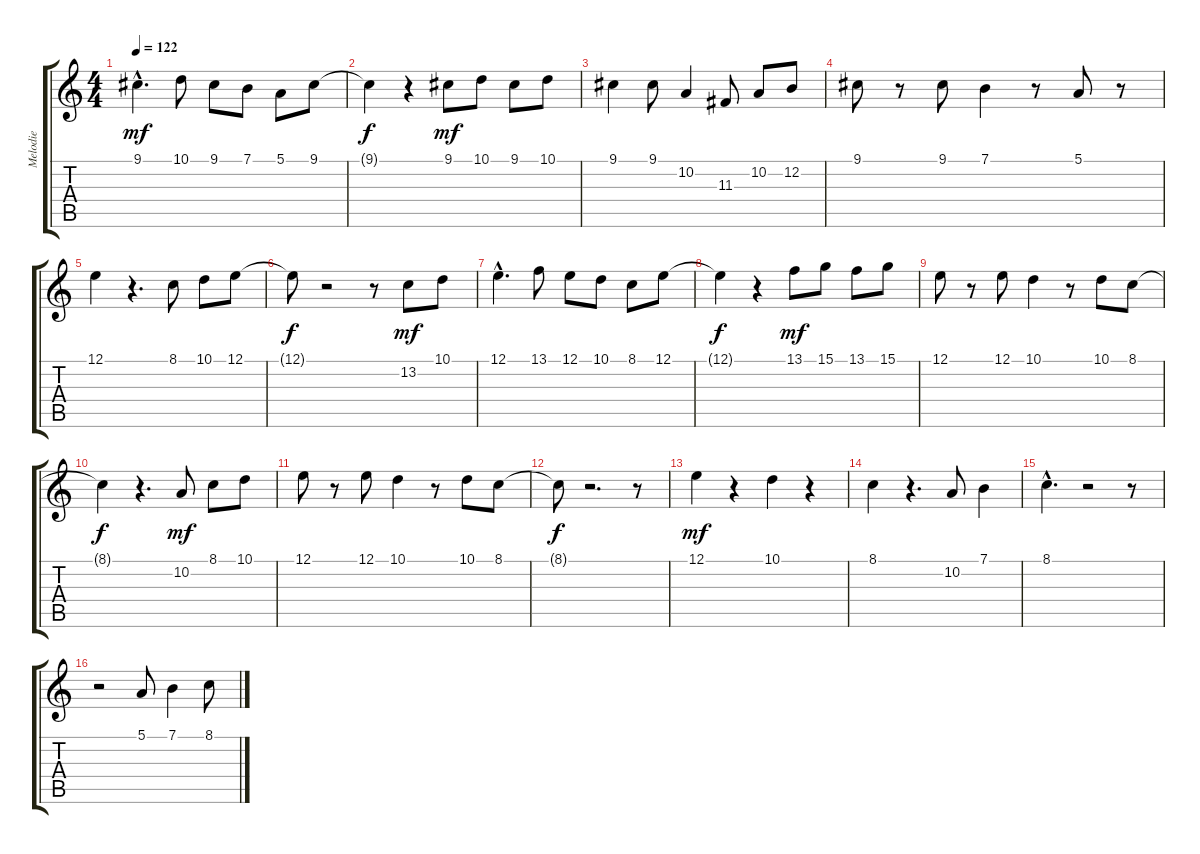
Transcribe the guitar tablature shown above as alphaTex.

\track ("Melodie  " "Melodie  ") {instrument englishhorn}
\staff {score tabs}
\tuning (E4 B3 G3 D3 A2 E2) {hide}
\ts (4 4)
\tempo 122
\clef g2
\ks c
9.1{hac}.4{d dy mf} 10.1.8 9.1.8 7.1.8 5.1.8 9.1.8 |
9.1{t}.4{dy f} r.4 9.1.8{dy mf} 10.1.8 9.1.8 10.1.8 |
9.1.4 9.1.8 10.2.4 11.3.8 10.2.8 12.2.8 |
9.1.8 r.8 9.1.8 7.1.4 r.8 5.1.8 r.8 |
12.1.4 r.4{d} 8.1.8 10.1.8 12.1.8 |
12.1{t}.8{dy f} r.2 r.8 13.2.8{dy mf} 10.1.8 |
12.1{hac}.4{d} 13.1.8 12.1.8 10.1.8 8.1.8 12.1.8 |
12.1{t}.4{dy f} r.4 13.1.8{dy mf} 15.1.8 13.1.8 15.1.8 |
12.1.8 r.8 12.1.8 10.1.4 r.8 10.1.8 8.1.8 |
8.1{t}.4{dy f} r.4{d} 10.2.8{dy mf} 8.1.8 10.1.8 |
12.1.8 r.8 12.1.8 10.1.4 r.8 10.1.8 8.1.8 |
8.1{t}.8{dy f} r.2{d} r.8 |
12.1.4{dy mf} r.4 10.1.4 r.4 |
8.1.4 r.4{d} 10.2.8 7.1.4 |
8.1{hac}.4{d} r.2 r.8 |
r.2 5.1.8 7.1.4 8.1.8
